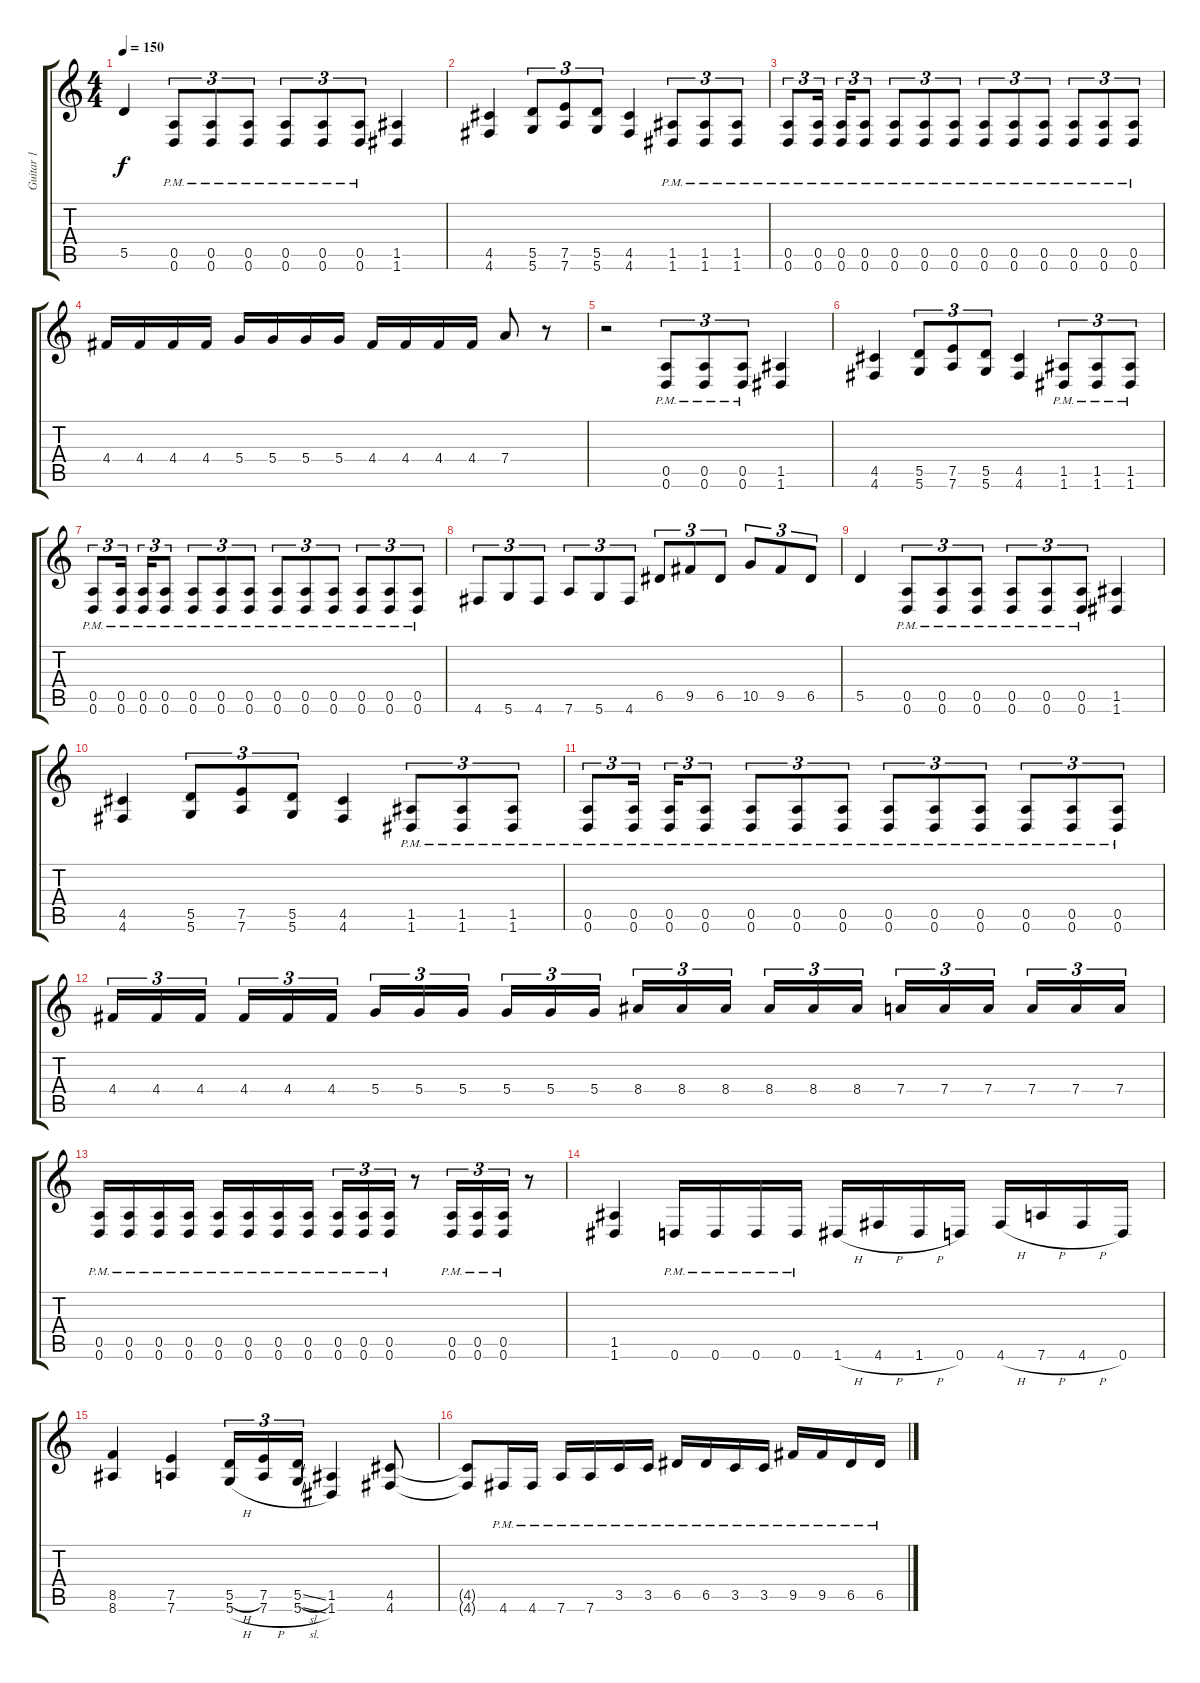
\track ("Guitar 1" "Guitar 1") {instrument distortionguitar}
\staff {score tabs}
\tuning (E4 B3 G3 D3 A2 D2) {hide}
\ts (4 4)
\tempo 150
\clef g2
\ks c
5.5.4{dy f} (0.5{pm} 0.6{pm}).8{tu (3 2)} (0.5{pm} 0.6{pm}).8{tu (3 2)} (0.5{pm} 0.6{pm}).8{tu (3 2)} (0.5{pm} 0.6{pm}).8{tu (3 2)} (0.5{pm} 0.6{pm}).8{tu (3 2)} (0.5{pm} 0.6{pm}).8{tu (3 2)} (1.5 1.6).4 |
(4.5 4.6).4 (5.5 5.6).8{tu (3 2)} (7.5 7.6).8{tu (3 2)} (5.5 5.6).8{tu (3 2)} (4.5 4.6).4 (1.5{pm} 1.6{pm}).8{tu (3 2)} (1.5{pm} 1.6{pm}).8{tu (3 2)} (1.5{pm} 1.6{pm}).8{tu (3 2)} |
(0.5{pm} 0.6{pm}).8{tu (3 2)} (0.5{pm} 0.6{pm}).16{tu (3 2) beam splitsecondary} (0.5{pm} 0.6{pm}).16{tu (3 2)} (0.5{pm} 0.6{pm}).8{tu (3 2)} (0.5{pm} 0.6{pm}).8{tu (3 2)} (0.5{pm} 0.6{pm}).8{tu (3 2)} (0.5{pm} 0.6{pm}).8{tu (3 2)} (0.5{pm} 0.6{pm}).8{tu (3 2)} (0.5{pm} 0.6{pm}).8{tu (3 2)} (0.5{pm} 0.6{pm}).8{tu (3 2)} (0.5{pm} 0.6{pm}).8{tu (3 2)} (0.5{pm} 0.6{pm}).8{tu (3 2)} (0.5{pm} 0.6{pm}).8{tu (3 2)} |
4.4.16 4.4.16 4.4.16 4.4.16 5.4.16 5.4.16 5.4.16 5.4.16 4.4.16 4.4.16 4.4.16 4.4.16 7.4.8 r.8 |
r.2 (0.5{pm} 0.6{pm}).8{tu (3 2)} (0.5{pm} 0.6{pm}).8{tu (3 2)} (0.5{pm} 0.6{pm}).8{tu (3 2)} (1.5 1.6).4 |
(4.5 4.6).4 (5.5 5.6).8{tu (3 2)} (7.5 7.6).8{tu (3 2)} (5.5 5.6).8{tu (3 2)} (4.5 4.6).4 (1.5{pm} 1.6{pm}).8{tu (3 2)} (1.5{pm} 1.6{pm}).8{tu (3 2)} (1.5{pm} 1.6{pm}).8{tu (3 2)} |
(0.5{pm} 0.6{pm}).8{tu (3 2)} (0.5{pm} 0.6{pm}).16{tu (3 2) beam splitsecondary} (0.5{pm} 0.6{pm}).16{tu (3 2)} (0.5{pm} 0.6{pm}).8{tu (3 2)} (0.5{pm} 0.6{pm}).8{tu (3 2)} (0.5{pm} 0.6{pm}).8{tu (3 2)} (0.5{pm} 0.6{pm}).8{tu (3 2)} (0.5{pm} 0.6{pm}).8{tu (3 2)} (0.5{pm} 0.6{pm}).8{tu (3 2)} (0.5{pm} 0.6{pm}).8{tu (3 2)} (0.5{pm} 0.6{pm}).8{tu (3 2)} (0.5{pm} 0.6{pm}).8{tu (3 2)} (0.5{pm} 0.6{pm}).8{tu (3 2)} |
4.6.8{tu (3 2)} 5.6.8{tu (3 2)} 4.6.8{tu (3 2)} 7.6.8{tu (3 2)} 5.6.8{tu (3 2)} 4.6.8{tu (3 2)} 6.5.8{tu (3 2)} 9.5.8{tu (3 2)} 6.5.8{tu (3 2)} 10.5.8{tu (3 2)} 9.5.8{tu (3 2)} 6.5.8{tu (3 2)} |
5.5.4 (0.5{pm} 0.6{pm}).8{tu (3 2)} (0.5{pm} 0.6{pm}).8{tu (3 2)} (0.5{pm} 0.6{pm}).8{tu (3 2)} (0.5{pm} 0.6{pm}).8{tu (3 2)} (0.5{pm} 0.6{pm}).8{tu (3 2)} (0.5{pm} 0.6{pm}).8{tu (3 2)} (1.5 1.6).4 |
(4.5 4.6).4 (5.5 5.6).8{tu (3 2)} (7.5 7.6).8{tu (3 2)} (5.5 5.6).8{tu (3 2)} (4.5 4.6).4 (1.5{pm} 1.6{pm}).8{tu (3 2)} (1.5{pm} 1.6{pm}).8{tu (3 2)} (1.5{pm} 1.6{pm}).8{tu (3 2)} |
(0.5{pm} 0.6{pm}).8{tu (3 2)} (0.5{pm} 0.6{pm}).16{tu (3 2) beam splitsecondary} (0.5{pm} 0.6{pm}).16{tu (3 2)} (0.5{pm} 0.6{pm}).8{tu (3 2)} (0.5{pm} 0.6{pm}).8{tu (3 2)} (0.5{pm} 0.6{pm}).8{tu (3 2)} (0.5{pm} 0.6{pm}).8{tu (3 2)} (0.5{pm} 0.6{pm}).8{tu (3 2)} (0.5{pm} 0.6{pm}).8{tu (3 2)} (0.5{pm} 0.6{pm}).8{tu (3 2)} (0.5{pm} 0.6{pm}).8{tu (3 2)} (0.5{pm} 0.6{pm}).8{tu (3 2)} (0.5{pm} 0.6{pm}).8{tu (3 2)} |
4.4.16{tu (3 2)} 4.4.16{tu (3 2)} 4.4.16{tu (3 2) beam splitsecondary} 4.4.16{tu (3 2)} 4.4.16{tu (3 2)} 4.4.16{tu (3 2)} 5.4.16{tu (3 2)} 5.4.16{tu (3 2)} 5.4.16{tu (3 2) beam splitsecondary} 5.4.16{tu (3 2)} 5.4.16{tu (3 2)} 5.4.16{tu (3 2)} 8.4.16{tu (3 2)} 8.4.16{tu (3 2)} 8.4.16{tu (3 2) beam splitsecondary} 8.4.16{tu (3 2)} 8.4.16{tu (3 2)} 8.4.16{tu (3 2)} 7.4.16{tu (3 2)} 7.4.16{tu (3 2)} 7.4.16{tu (3 2) beam splitsecondary} 7.4.16{tu (3 2)} 7.4.16{tu (3 2)} 7.4.16{tu (3 2)} |
(0.5{pm} 0.6{pm}).16 (0.5{pm} 0.6{pm}).16 (0.5{pm} 0.6{pm}).16 (0.5{pm} 0.6{pm}).16 (0.5{pm} 0.6{pm}).16 (0.5{pm} 0.6{pm}).16 (0.5{pm} 0.6{pm}).16 (0.5{pm} 0.6{pm}).16 (0.5{pm} 0.6{pm}).16{tu (3 2)} (0.5{pm} 0.6{pm}).16{tu (3 2)} (0.5{pm} 0.6{pm}).16{tu (3 2)} r.8 (0.5{pm} 0.6{pm}).16{tu (3 2)} (0.5{pm} 0.6{pm}).16{tu (3 2)} (0.5{pm} 0.6{pm}).16{tu (3 2)} r.8 |
(1.5 1.6).4 0.6{pm}.16 0.6{pm}.16 0.6{pm}.16 0.6{pm}.16 1.6{h}.16 4.6{h}.16 1.6{h}.16 0.6.16 4.6{h}.16 7.6{h}.16 4.6{h}.16 0.6.16 |
(8.5 8.6).4 (7.5 7.6).4 (5.5{h} 5.6{h}).16{tu (3 2)} (7.5 7.6{h}).16{tu (3 2)} (5.5{sl} 5.6{sl}).16{tu (3 2)} (1.5 1.6).4 (4.5 4.6).8 |
(4.5{t} 4.6{t}).8 4.6{pm}.16 4.6{pm}.16 7.6{pm}.16 7.6{pm}.16 3.5{pm}.16 3.5{pm}.16 6.5{pm}.16 6.5{pm}.16 3.5{pm}.16 3.5{pm}.16 9.5{pm}.16 9.5{pm}.16 6.5{pm}.16 6.5{pm}.16
